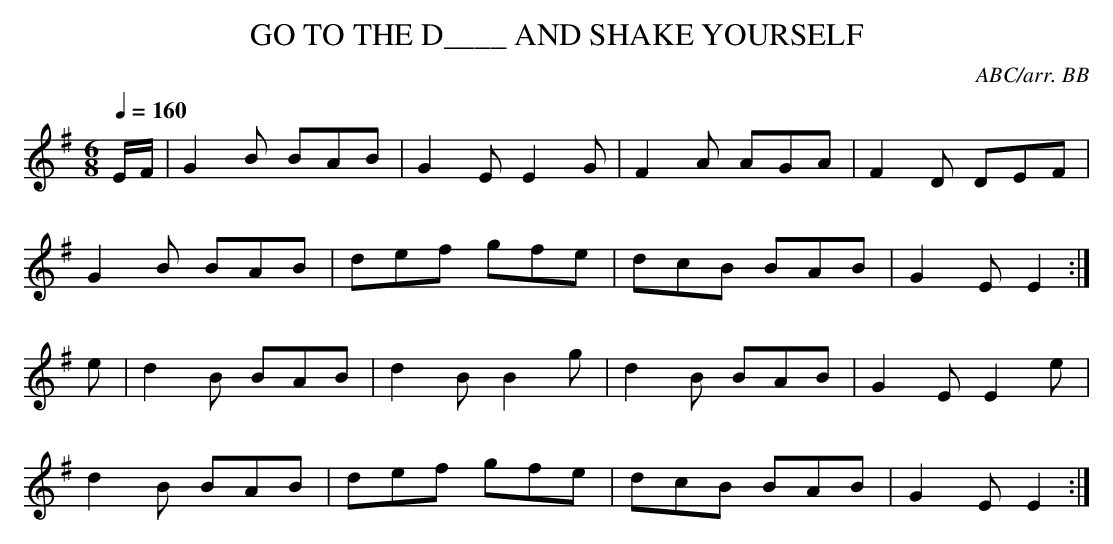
X:1
T:GO TO THE D____ AND SHAKE YOURSELF
C:ABC/arr. BB
Y:"quick"
Q:1/4=160
L:1/8
M:6/8
K:Em
E/F/|G2B BAB|G2E E2G|F2A AGA|F2D DEF|
G2B BAB|def gfe|dcB BAB|G2E E2 :|
e|d2B BAB|d2B B2g|d2B BAB|G2E E2e|
d2B BAB|def gfe|dcB BAB|G2E E2 :|
